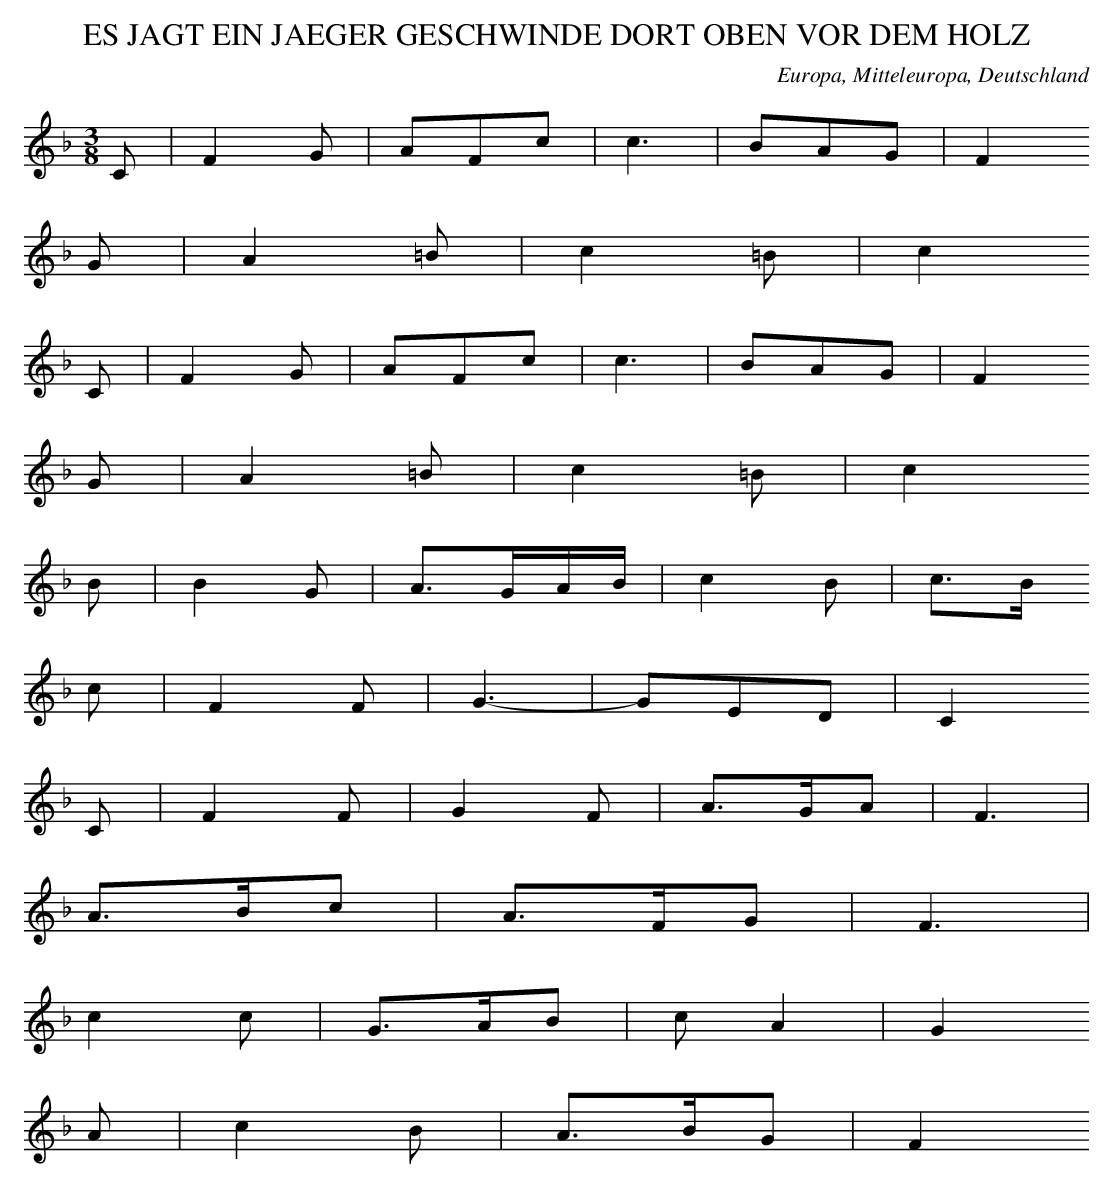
X:1
T: ES JAGT EIN JAEGER GESCHWINDE DORT OBEN VOR DEM HOLZ
O: Europa, Mitteleuropa, Deutschland
M: 3/8
L: 1/16
K: F
C2 | F4G2 | A2F2c2 | c6 | B2A2G2 | F4
G2 | A4=B2 | c4=B2 | c4
C2 | F4G2 | A2F2c2 | c6 | B2A2G2 | F4
G2 | A4=B2 | c4=B2 | c4
B2 | B4G2 | A3GAB | c4B2 | c3B
c2 | F4F2 | G6- | G2E2D2 | C4
C2 | F4F2 | G4F2 | A3GA2 | F6 |
A3Bc2 | A3FG2 | F6 |
c4c2 | G3AB2 | c2A4 | G4
A2 | c4B2 | A3BG2 | F4
